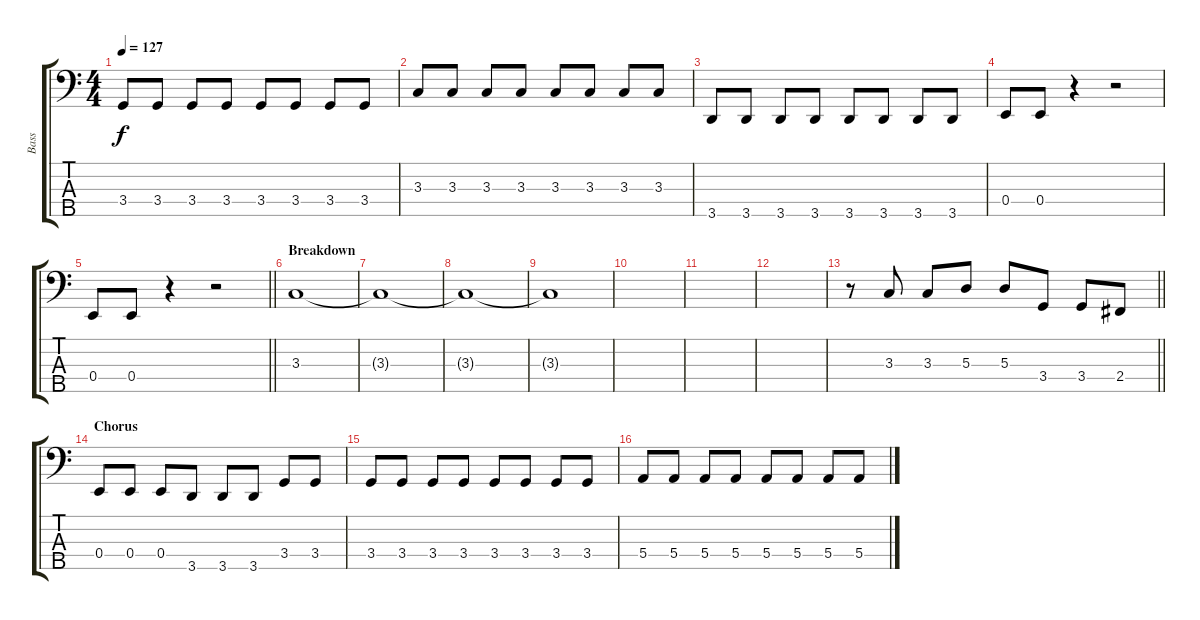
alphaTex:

\track ("Bass" "Bass") {instrument electricbasspick}
\staff {score tabs}
\tuning (G2 D2 A1 E1 B0) {hide}
\ts (4 4)
\tempo 127
\clef f4
\ks c
3.4.8{dy f} 3.4.8 3.4.8 3.4.8 3.4.8 3.4.8 3.4.8 3.4.8 |
3.3.8 3.3.8 3.3.8 3.3.8 3.3.8 3.3.8 3.3.8 3.3.8 |
3.5.8 3.5.8 3.5.8 3.5.8 3.5.8 3.5.8 3.5.8 3.5.8 |
0.4.8 0.4.8 r.4 r.2 |
\barLineRight lightlight
0.4.8 0.4.8 r.4 r.2 |
\section ("" "Breakdown")
3.3.1 |
3.3{t}.1 |
3.3{t}.1 |
3.3{t}.1 |
|
|
|
\barLineRight lightlight
r.8 3.3.8 3.3.8 5.3.8 5.3.8 3.4.8 3.4.8 2.4.8 |
\section ("" "Chorus")
0.4.8 0.4.8 0.4.8 3.5.8 3.5.8 3.5.8 3.4.8 3.4.8 |
3.4.8 3.4.8 3.4.8 3.4.8 3.4.8 3.4.8 3.4.8 3.4.8 |
5.4.8 5.4.8 5.4.8 5.4.8 5.4.8 5.4.8 5.4.8 5.4.8
